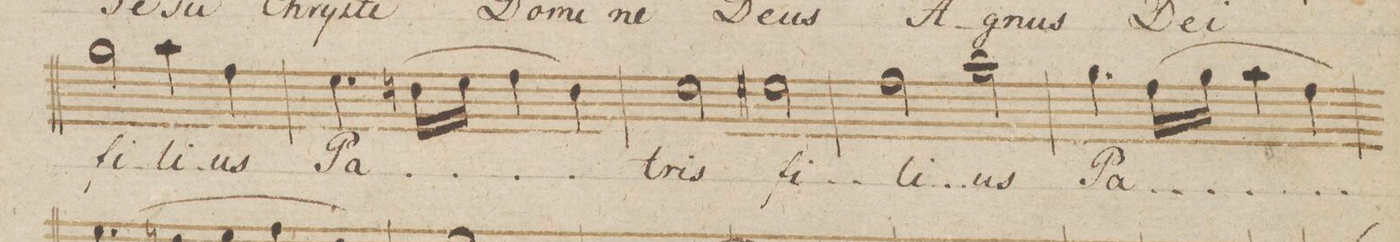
**kern	**text	**dynam
*I"Canto	*	*
*clefC1	*	*
*k[b-]	*	*
*met(c)	*	*
*M4/4	*	*
2ee\	fi-	.
4ff\	-li-	.
4dd\	-us	.
=60	=60	=60
(>4.cc\	Pa-	.
16bn\LL	.	.
16cc\JJ	.	.
4dd\	.	.
4b\)	.	.
=61	=61	=61
2cc\	-tris	.
2cc#X\	fi-	.
=62	=62	=62
2dd\	-li-	.
2ff\	-us	.
=63	=63	=63
4.ee\	Pa-	.
(>16dd\LL	.	.
16ee\JJ	.	.
4ff\	.	.
4dd\)	.	.
=64	=64	=64
*-	*-	*-
